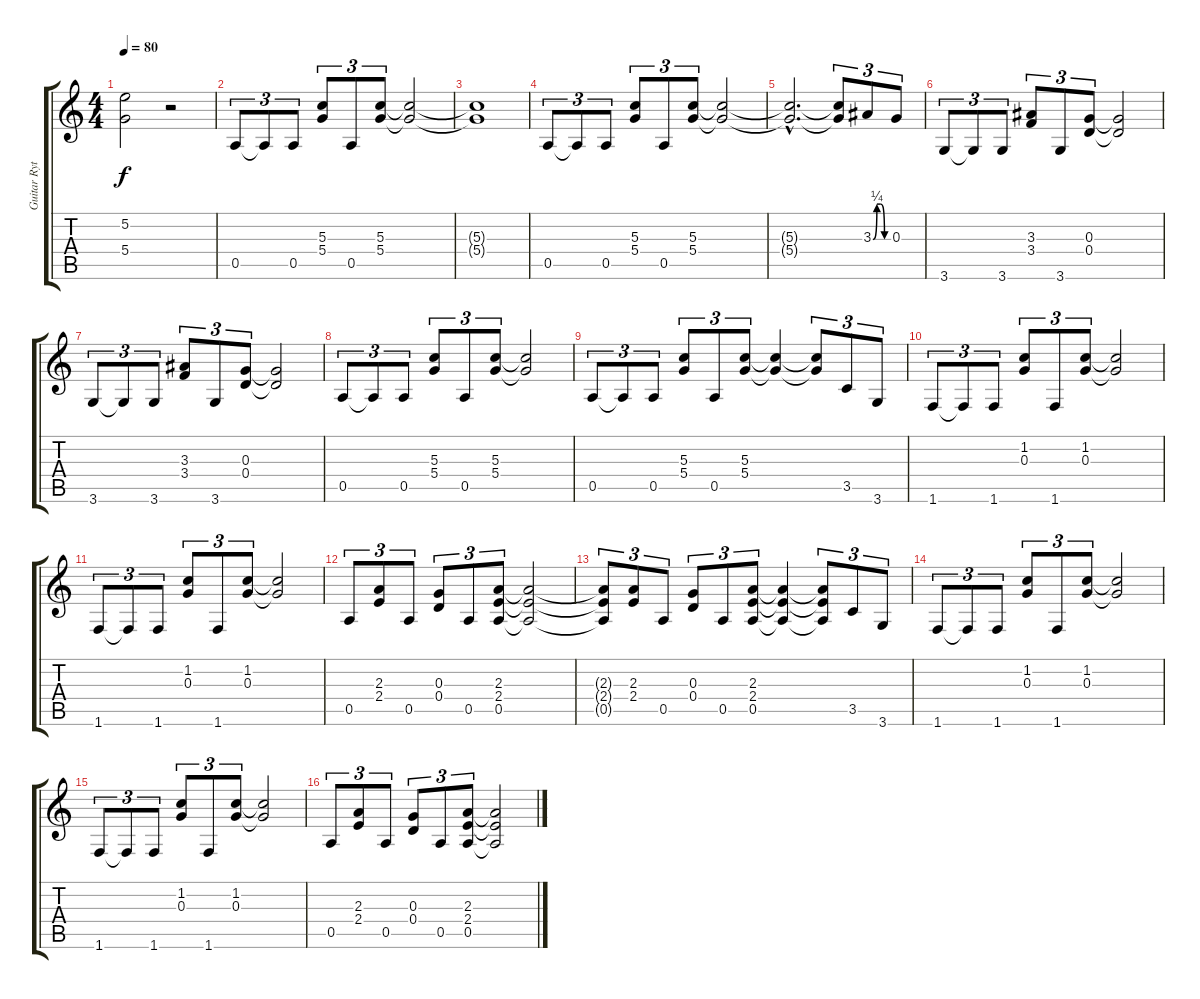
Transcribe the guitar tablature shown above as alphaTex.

\track ("Guitar Rythm 1" "Guitar Ryt") {instrument distortionguitar}
\staff {score tabs}
\tuning (E4 B3 G3 D3 A2 E2) {hide}
\ts (4 4)
\tempo 80
\clef g2
\ks c
(5.2{t} 5.4{t}).2{dy f} r.2 |
0.5.8{tu (3 2) volume 16 balance 0} 0.5{t}.8{tu (3 2)} 0.5.8{tu (3 2)} (5.3 5.4).8{tu (3 2)} 0.5.8{tu (3 2)} (5.3 5.4).8{tu (3 2)} (5.3{t} 5.4{t}).2 |
(5.3{t} 5.4{t}).1 |
0.5.8{tu (3 2)} 0.5{t}.8{tu (3 2)} 0.5.8{tu (3 2)} (5.3 5.4).8{tu (3 2)} 0.5.8{tu (3 2)} (5.3 5.4).8{tu (3 2)} (5.3{t} 5.4{t}).2 |
(5.3{hac t} 5.4{hac t}).2{d} (5.3{t} 5.4{t}).8{tu (3 2)} 3.3{be (custom 0 0 15 1 30 1 45 0 60 0)}.8{tu (3 2)} 0.3.8{tu (3 2)} |
3.6.8{tu (3 2)} 3.6{t}.8{tu (3 2)} 3.6.8{tu (3 2)} (3.3 3.4).8{tu (3 2)} 3.6.8{tu (3 2)} (0.3 0.4).8{tu (3 2)} (0.3{t} 0.4{t}).2 |
3.6.8{tu (3 2)} 3.6{t}.8{tu (3 2)} 3.6.8{tu (3 2)} (3.3 3.4).8{tu (3 2)} 3.6.8{tu (3 2)} (0.3 0.4).8{tu (3 2)} (0.3{t} 0.4{t}).2 |
0.5.8{tu (3 2)} 0.5{t}.8{tu (3 2)} 0.5.8{tu (3 2)} (5.3 5.4).8{tu (3 2)} 0.5.8{tu (3 2)} (5.3 5.4).8{tu (3 2)} (5.3{t} 5.4{t}).2 |
0.5.8{tu (3 2)} 0.5{t}.8{tu (3 2)} 0.5.8{tu (3 2)} (5.3 5.4).8{tu (3 2)} 0.5.8{tu (3 2)} (5.3 5.4).8{tu (3 2)} (5.3{t} 5.4{t}).4 (5.3{t} 5.4{t}).8{tu (3 2)} 3.5.8{tu (3 2)} 3.6.8{tu (3 2)} |
1.6.8{tu (3 2)} 1.6{t}.8{tu (3 2)} 1.6.8{tu (3 2)} (1.2 0.3).8{tu (3 2)} 1.6.8{tu (3 2)} (1.2 0.3).8{tu (3 2)} (1.2{t} 0.3{t}).2 |
1.6.8{tu (3 2)} 1.6{t}.8{tu (3 2)} 1.6.8{tu (3 2)} (1.2 0.3).8{tu (3 2)} 1.6.8{tu (3 2)} (1.2 0.3).8{tu (3 2)} (1.2{t} 0.3{t}).2 |
0.5.8{tu (3 2)} (2.3 2.4).8{tu (3 2)} 0.5.8{tu (3 2)} (0.3 0.4).8{tu (3 2)} 0.5.8{tu (3 2)} (2.3 2.4 0.5).8{tu (3 2)} (2.3{t} 2.4{t} 0.5{t}).2 |
(2.3{t} 2.4{t} 0.5{t}).8{tu (3 2)} (2.3 2.4).8{tu (3 2)} 0.5.8{tu (3 2)} (0.3 0.4).8{tu (3 2)} 0.5.8{tu (3 2)} (2.3 2.4 0.5).8{tu (3 2)} (2.3{t} 2.4{t} 0.5{t}).4 (2.3{t} 2.4{t} 0.5{t}).8{tu (3 2)} 3.5.8{tu (3 2)} 3.6.8{tu (3 2)} |
1.6.8{tu (3 2)} 1.6{t}.8{tu (3 2)} 1.6.8{tu (3 2)} (1.2 0.3).8{tu (3 2)} 1.6.8{tu (3 2)} (1.2 0.3).8{tu (3 2)} (1.2{t} 0.3{t}).2 |
1.6.8{tu (3 2)} 1.6{t}.8{tu (3 2)} 1.6.8{tu (3 2)} (1.2 0.3).8{tu (3 2)} 1.6.8{tu (3 2)} (1.2 0.3).8{tu (3 2)} (1.2{t} 0.3{t}).2 |
0.5.8{tu (3 2)} (2.3 2.4).8{tu (3 2)} 0.5.8{tu (3 2)} (0.3 0.4).8{tu (3 2)} 0.5.8{tu (3 2)} (2.3 2.4 0.5).8{tu (3 2)} (2.3{t} 2.4{t} 0.5{t}).2
